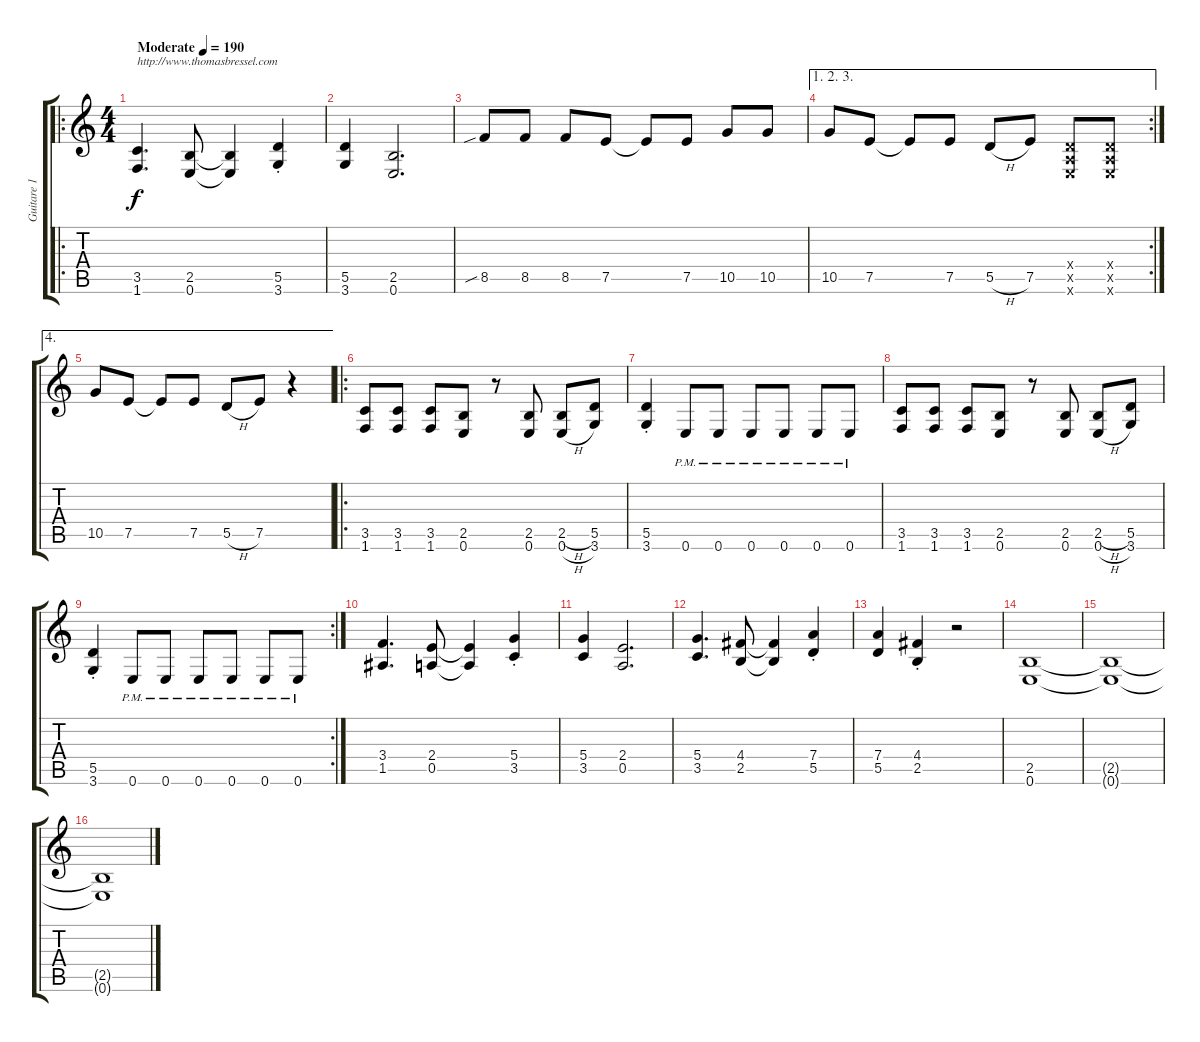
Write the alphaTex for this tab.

\track ("Guitare 1" "Guitare 1") {instrument distortionguitar}
\staff {score tabs}
\tuning (E4 B3 G3 D3 A2 E2) {hide}
\ro
\ts (4 4)
\tempo (190 "Moderate")
\clef g2
\ks c
(3.5 1.6).4{d txt "http://www.thomasbressel.com" dy f instrument distortionguitar} (2.5 0.6).8 (2.5{t} 0.6{t}).4 (5.5{st} 3.6{st}).4 |
(5.5 3.6).4 (2.5 0.6).2{d} |
8.5{sib}.8 8.5.8 8.5.8 7.5.8 7.5{t}.8 7.5.8 10.5.8 10.5.8 |
\ae (1 2 3)
\rc 2
10.5.8 7.5.8 7.5{t}.8 7.5.8 5.5{h}.8 7.5.8 (0.4{x} 0.5{x} 0.6{x}).8 (0.4{x} 0.5{x} 0.6{x}).8 |
\ae 4
10.5.8 7.5.8 7.5{t}.8 7.5.8 5.5{h}.8 7.5.8 r.4 |
\ro
(3.5 1.6).8 (3.5 1.6).8 (3.5 1.6).8 (2.5 0.6).8 r.8 (2.5 0.6).8 (2.5{h} 0.6{h}).8 (5.5 3.6).8 |
(5.5{st} 3.6{st}).4 0.6{pm}.8 0.6{pm}.8 0.6{pm}.8 0.6{pm}.8 0.6{pm}.8 0.6{pm}.8 |
(3.5 1.6).8 (3.5 1.6).8 (3.5 1.6).8 (2.5 0.6).8 r.8 (2.5 0.6).8 (2.5{h} 0.6{h}).8 (5.5 3.6).8 |
\rc 2
(5.5{st} 3.6{st}).4 0.6{pm}.8 0.6{pm}.8 0.6{pm}.8 0.6{pm}.8 0.6{pm}.8 0.6{pm}.8 |
(3.4 1.5).4{d} (2.4 0.5).8 (2.4{t} 0.5{t}).4 (5.4{st} 3.5{st}).4 |
(5.4 3.5).4 (2.4 0.5).2{d} |
(5.4 3.5).4{d} (4.4 2.5).8 (4.4{t} 2.5{t}).4 (7.4{st} 5.5{st}).4 |
(7.4 5.5).4 (4.4{st} 2.5{st}).4 r.2 |
(2.5 0.6).1 |
(2.5{t} 0.6{t}).1 |
(2.5{t} 0.6{t}).1
